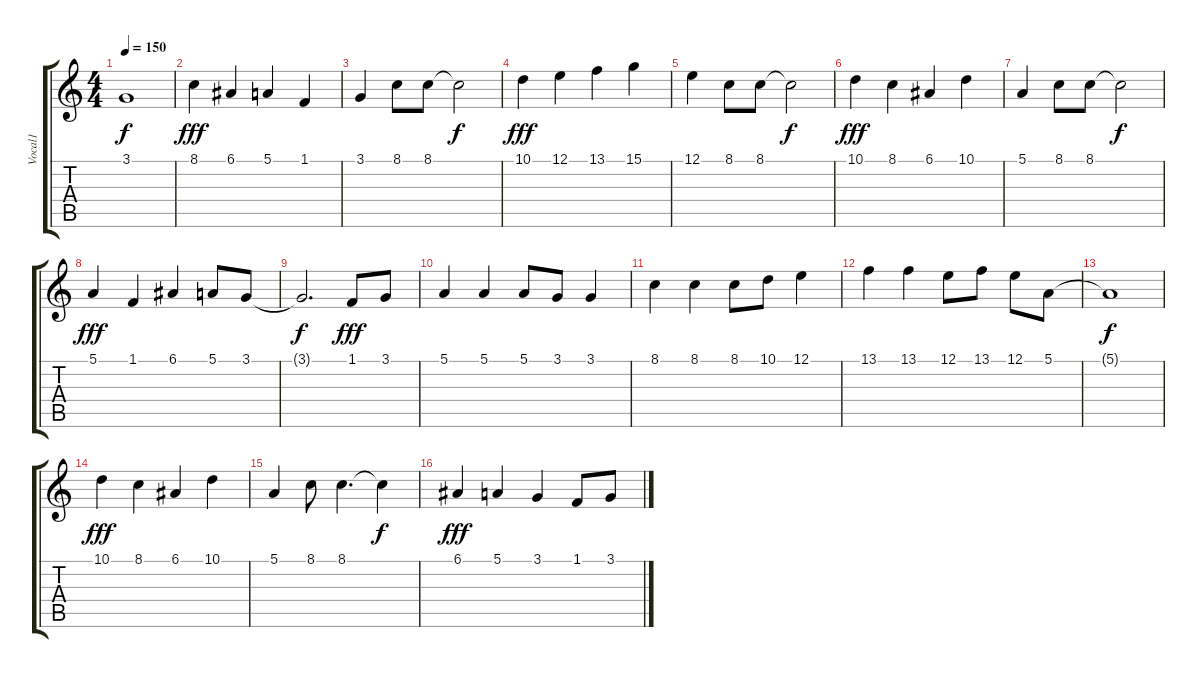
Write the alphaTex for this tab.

\track ("Vocal1" "Vocal1") {instrument tenorsax}
\staff {score tabs}
\tuning (E4 B3 G3 D3 A2 E2) {hide}
\ts (4 4)
\tempo 150
\clef g2
\ks c
3.1{t}.1{dy f} |
8.1.4{dy fff} 6.1.4 5.1.4 1.1.4 |
3.1.4 8.1.8 8.1.8 8.1{t}.2{dy f} |
10.1.4{dy fff} 12.1.4 13.1.4 15.1.4 |
12.1.4 8.1.8 8.1.8 8.1{t}.2{dy f} |
10.1.4{dy fff} 8.1.4 6.1.4 10.1.4 |
5.1.4 8.1.8 8.1.8 8.1{t}.2{dy f} |
5.1.4{dy fff} 1.1.4 6.1.4 5.1.8 3.1.8 |
3.1{t}.2{d dy f} 1.1.8{dy fff} 3.1.8 |
5.1.4 5.1.4 5.1.8 3.1.8 3.1.4 |
8.1.4 8.1.4 8.1.8 10.1.8 12.1.4 |
13.1.4 13.1.4 12.1.8 13.1.8 12.1.8 5.1.8 |
5.1{t}.1{dy f} |
10.1.4{dy fff} 8.1.4 6.1.4 10.1.4 |
5.1.4 8.1.8 8.1.4{d} 8.1{t}.4{dy f} |
6.1.4{dy fff} 5.1.4 3.1.4 1.1.8 3.1.8
